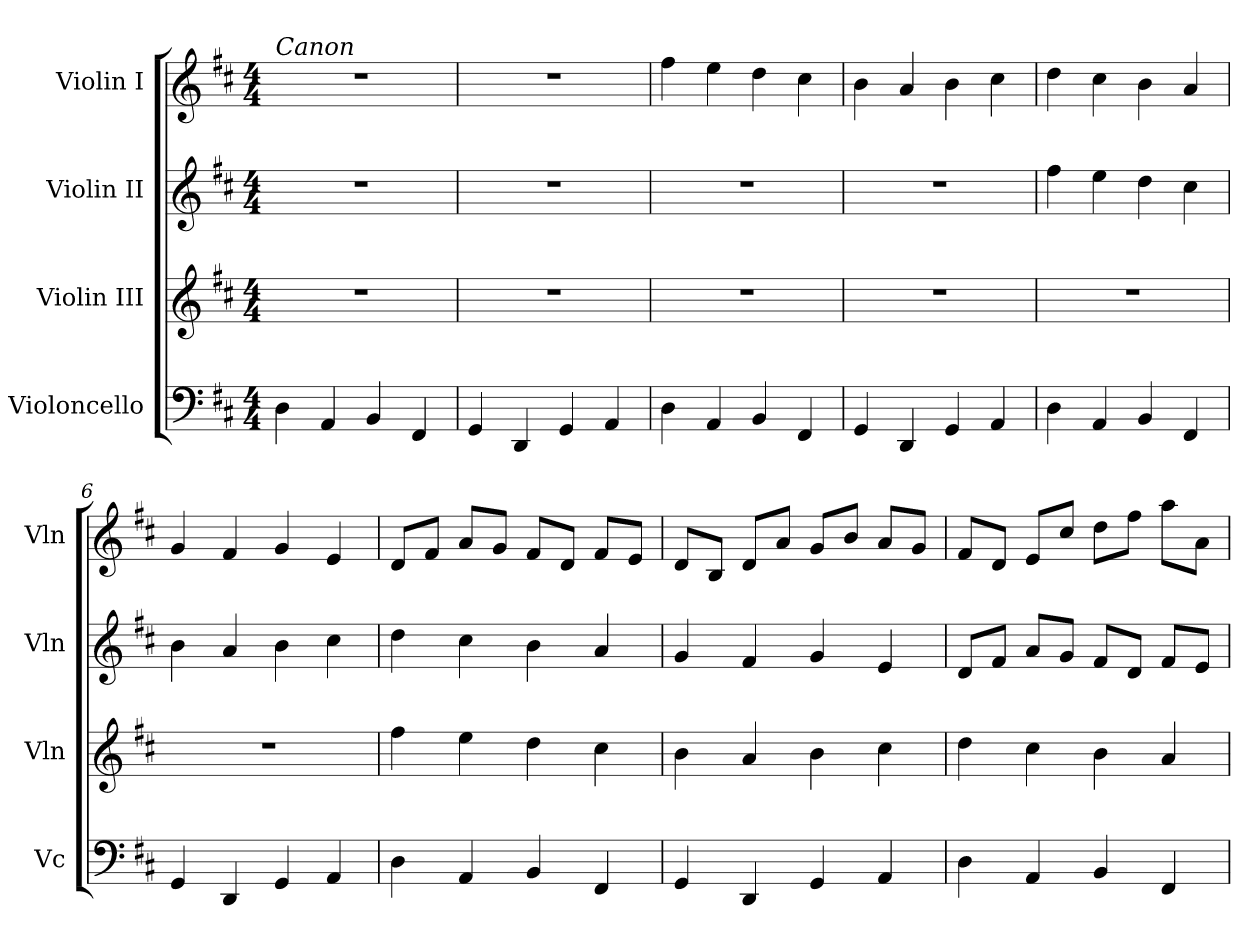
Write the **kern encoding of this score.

**kern	**kern	**kern	**kern
*part4	*part3	*part2	*part1
*staff4	*staff3	*staff2	*staff1
*I"Violoncello	*I"Violin III	*I"Violin II	*I"Violin I
*I'Vc	*I'Vln	*I'Vln	*I'Vln
*clefF4	*clefG2	*clefG2	*clefG2
*k[f#c#]	*k[f#c#]	*k[f#c#]	*k[f#c#]
*M4/4	*M4/4	*M4/4	*M4/4
*MM56	*MM56	*MM56	*MM56
=1	=1	=1	=1
!	!	!	!LO:TX:a:i:t=Canon
4D\	1r	1r	1r
4AA/	.	.	.
4BB/	.	.	.
4FF#/	.	.	.
=2	=2	=2	=2
4GG/	1r	1r	1r
4DD/	.	.	.
4GG/	.	.	.
4AA/	.	.	.
=3	=3	=3	=3
4D\	1r	1r	4ff#\
4AA/	.	.	4ee\
4BB/	.	.	4dd\
4FF#/	.	.	4cc#\
=4	=4	=4	=4
4GG/	1r	1r	4b\
4DD/	.	.	4a/
4GG/	.	.	4b\
4AA/	.	.	4cc#\
=5	=5	=5	=5
4D\	1r	4ff#\	4dd\
4AA/	.	4ee\	4cc#\
4BB/	.	4dd\	4b\
4FF#/	.	4cc#\	4a/
=6	=6	=6	=6
4GG/	1r	4b\	4g/
4DD/	.	4a/	4f#/
4GG/	.	4b\	4g/
4AA/	.	4cc#\	4e/
!!LO:LB:g=z
=7	=7	=7	=7
4D\	4ff#\	4dd\	8d/L
.	.	.	8f#/J
4AA/	4ee\	4cc#\	8a/L
.	.	.	8g/J
4BB/	4dd\	4b\	8f#/L
.	.	.	8d/J
4FF#/	4cc#\	4a/	8f#/L
.	.	.	8e/J
=8	=8	=8	=8
4GG/	4b\	4g/	8d/L
.	.	.	8B/J
4DD/	4a/	4f#/	8d/L
.	.	.	8a/J
4GG/	4b\	4g/	8g/L
.	.	.	8b/J
4AA/	4cc#\	4e/	8a/L
.	.	.	8g/J
=9	=9	=9	=9
4D\	4dd\	8d/L	8f#/L
.	.	8f#/J	8d/J
4AA/	4cc#\	8a/L	8e/L
.	.	8g/J	8cc#/J
4BB/	4b\	8f#/L	8dd\L
.	.	8d/J	8ff#\J
4FF#/	4a/	8f#/L	8aa\L
.	.	8e/J	8a\J
=	=	=	=
*-	*-	*-	*-
